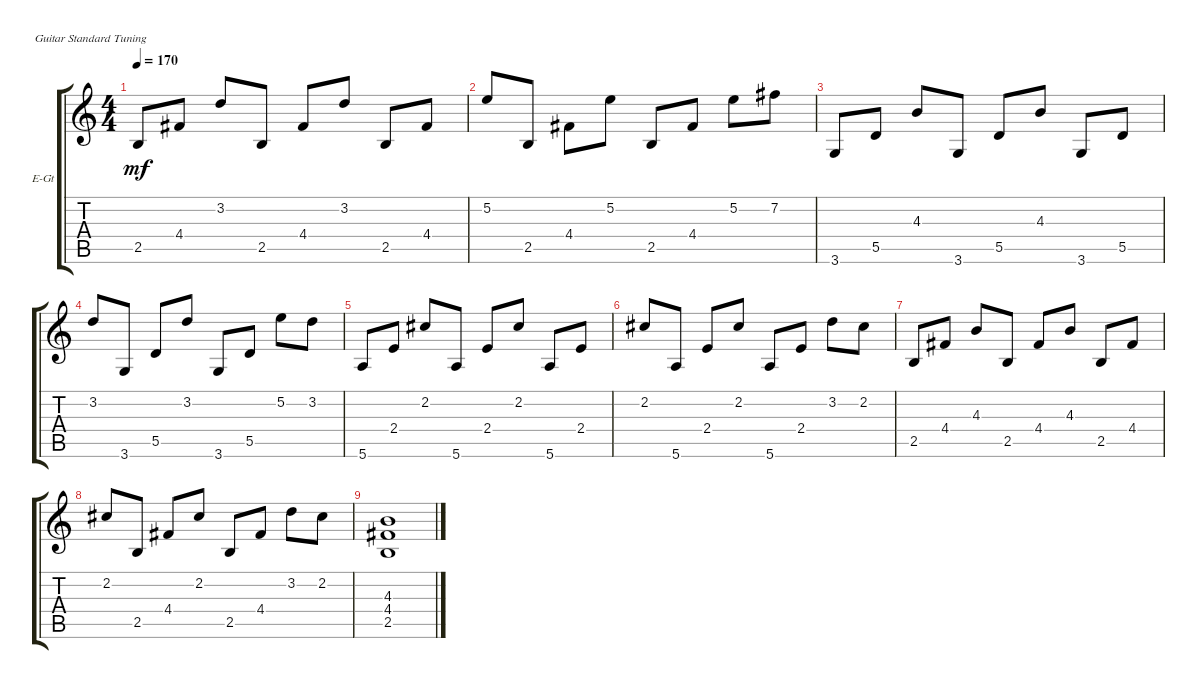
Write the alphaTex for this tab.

\defaultSystemsLayout 4
\bracketExtendMode groupsimilarinstruments
\firstSystemTrackNameOrientation horizontal
\otherSystemsTrackNameOrientation horizontal
\track ("Electric Guitar" "E-Gt") {instrument distortionguitar}
\staff {score tabs}
\tuning (E4 B3 G3 D3 A2 E2)
\ts (4 4)
\tempo 170
\clef g2
\ks c
2.5.8{dy mf} 4.4.8 3.2.8 2.5.8 4.4.8 3.2.8 2.5.8 4.4.8 |
5.2.8 2.5.8 4.4.8 5.2.8 2.5.8 4.4.8 5.2.8 7.2.8 |
3.6.8 5.5.8 4.3.8 3.6.8 5.5.8 4.3.8 3.6.8 5.5.8 |
3.2.8 3.6.8 5.5.8 3.2.8 3.6.8 5.5.8 5.2.8 3.2.8 |
5.6.8 2.4.8 2.2.8 5.6.8 2.4.8 2.2.8 5.6.8 2.4.8 |
2.2.8 5.6.8 2.4.8 2.2.8 5.6.8 2.4.8 3.2.8 2.2.8 |
2.5.8 4.4.8 4.3.8 2.5.8 4.4.8 4.3.8 2.5.8 4.4.8 |
2.2.8 2.5.8 4.4.8 2.2.8 2.5.8 4.4.8 3.2.8 2.2.8 |
(2.5 4.4 4.3).1
